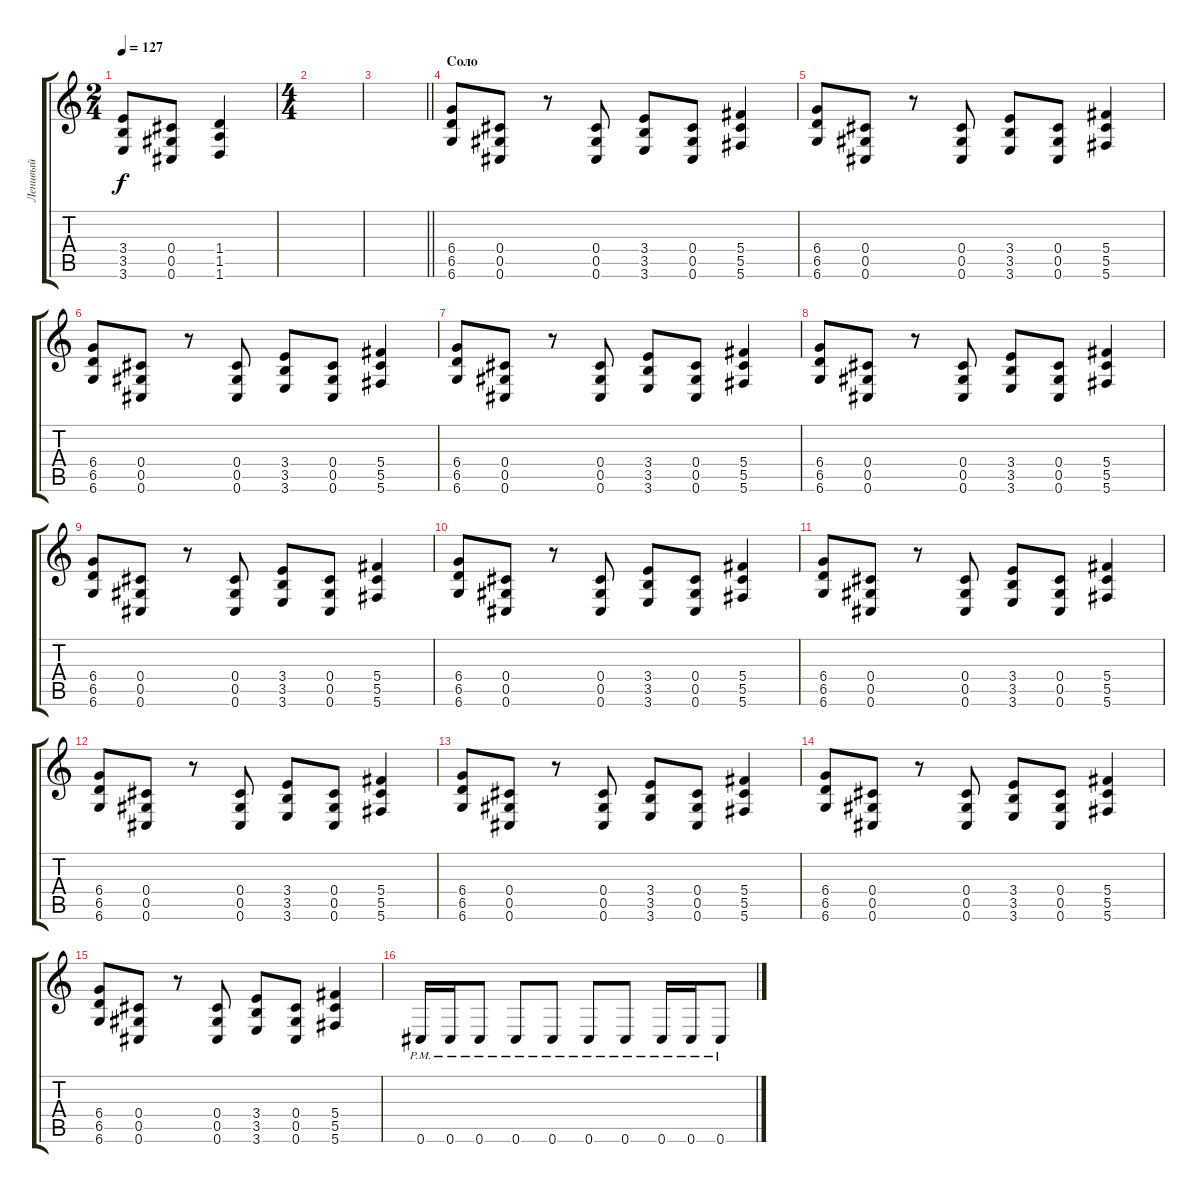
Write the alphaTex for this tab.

\track ("Ленивый" "Ленивый") {instrument overdrivenguitar}
\staff {score tabs}
\tuning (Eb4 Bb3 Gb3 Db3 Ab2 Db2) {hide}
\ts (2 4)
\tempo 127
\clef g2
\ks c
(3.4 3.5 3.6).8{dy f} (0.4 0.5 0.6).8 (1.4 1.5 1.6).4 |
\ts (4 4)
|
\barLineRight lightlight
|
\section ("" "Соло")
(6.4 6.5 6.6).8 (0.4 0.5 0.6).8 r.8 (0.4 0.5 0.6).8 (3.4 3.5 3.6).8 (0.4 0.5 0.6).8 (5.4 5.5 5.6).4 |
(6.4 6.5 6.6).8 (0.4 0.5 0.6).8 r.8 (0.4 0.5 0.6).8 (3.4 3.5 3.6).8 (0.4 0.5 0.6).8 (5.4 5.5 5.6).4 |
(6.4 6.5 6.6).8 (0.4 0.5 0.6).8 r.8 (0.4 0.5 0.6).8 (3.4 3.5 3.6).8 (0.4 0.5 0.6).8 (5.4 5.5 5.6).4 |
(6.4 6.5 6.6).8 (0.4 0.5 0.6).8 r.8 (0.4 0.5 0.6).8 (3.4 3.5 3.6).8 (0.4 0.5 0.6).8 (5.4 5.5 5.6).4 |
(6.4 6.5 6.6).8 (0.4 0.5 0.6).8 r.8 (0.4 0.5 0.6).8 (3.4 3.5 3.6).8 (0.4 0.5 0.6).8 (5.4 5.5 5.6).4 |
(6.4 6.5 6.6).8 (0.4 0.5 0.6).8 r.8 (0.4 0.5 0.6).8 (3.4 3.5 3.6).8 (0.4 0.5 0.6).8 (5.4 5.5 5.6).4 |
(6.4 6.5 6.6).8 (0.4 0.5 0.6).8 r.8 (0.4 0.5 0.6).8 (3.4 3.5 3.6).8 (0.4 0.5 0.6).8 (5.4 5.5 5.6).4 |
(6.4 6.5 6.6).8 (0.4 0.5 0.6).8 r.8 (0.4 0.5 0.6).8 (3.4 3.5 3.6).8 (0.4 0.5 0.6).8 (5.4 5.5 5.6).4 |
(6.4 6.5 6.6).8 (0.4 0.5 0.6).8 r.8 (0.4 0.5 0.6).8 (3.4 3.5 3.6).8 (0.4 0.5 0.6).8 (5.4 5.5 5.6).4 |
(6.4 6.5 6.6).8 (0.4 0.5 0.6).8 r.8 (0.4 0.5 0.6).8 (3.4 3.5 3.6).8 (0.4 0.5 0.6).8 (5.4 5.5 5.6).4 |
(6.4 6.5 6.6).8 (0.4 0.5 0.6).8 r.8 (0.4 0.5 0.6).8 (3.4 3.5 3.6).8 (0.4 0.5 0.6).8 (5.4 5.5 5.6).4 |
(6.4 6.5 6.6).8 (0.4 0.5 0.6).8 r.8 (0.4 0.5 0.6).8 (3.4 3.5 3.6).8 (0.4 0.5 0.6).8 (5.4 5.5 5.6).4 |
0.6{pm}.16 0.6{pm}.16 0.6{pm}.8 0.6{pm}.8 0.6{pm}.8 0.6{pm}.8 0.6{pm}.8 0.6{pm}.16 0.6{pm}.16 0.6{pm}.8
